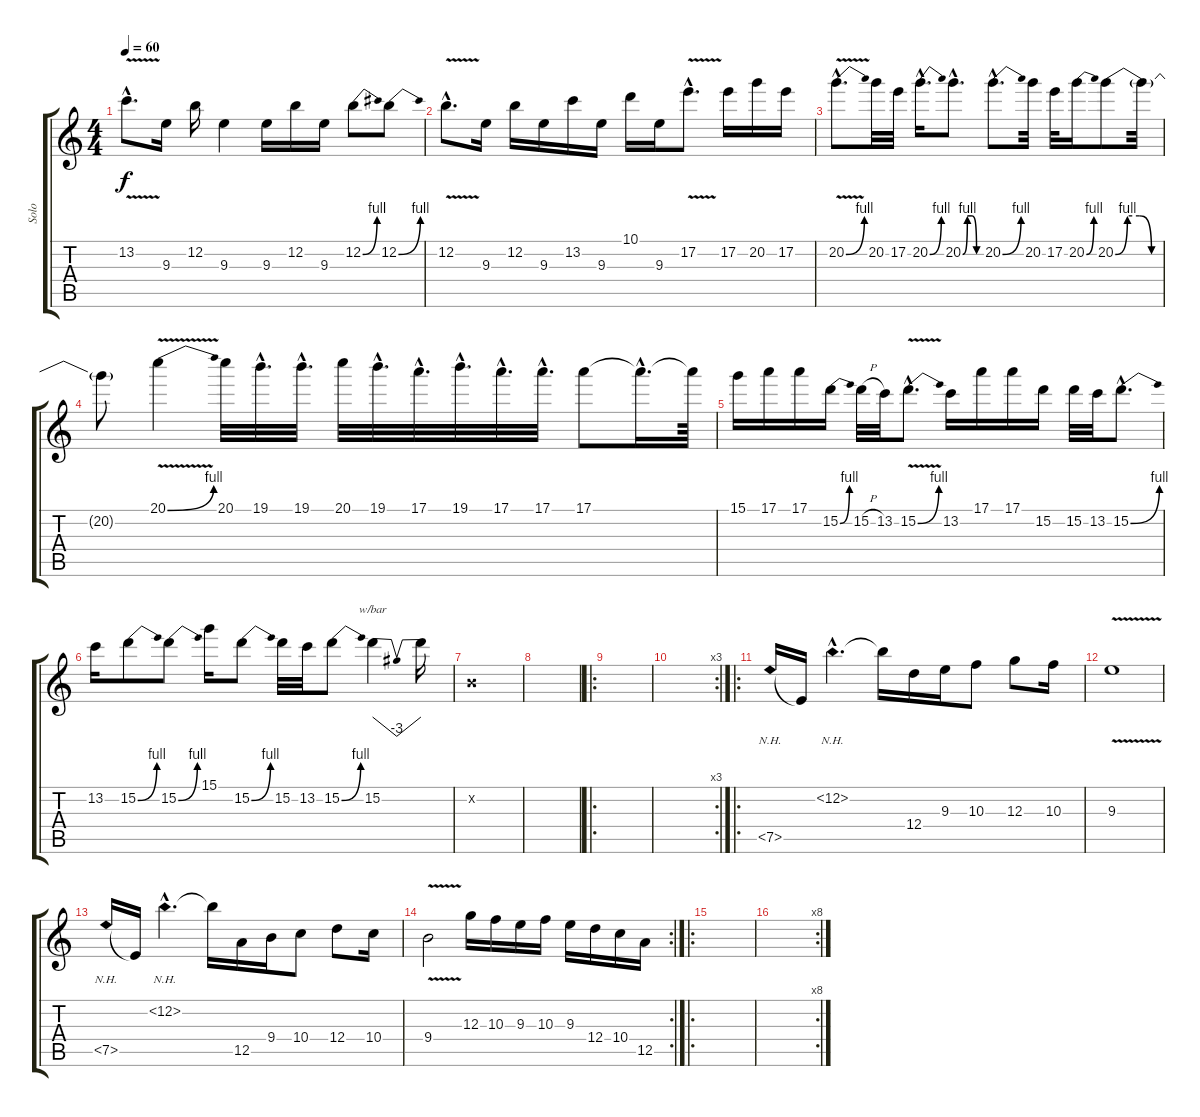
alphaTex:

\track ("Solo" "Solo") {instrument overdrivenguitar}
\staff {score tabs}
\tuning (E4 B3 G3 D3 A2 E2) {hide}
\ts (4 4)
\tempo 60
\clef g2
\ks c
13.2{v hac}.8{d dy f} 9.3.16 12.2.16 9.3.4 9.3.16 12.2.16 9.3.16 12.2{be (bend 0 0 60 4)}.8 12.2{be (bend 0 0 60 4)}.8 |
12.2{v hac}.8{d} 9.3.16 12.2.16 9.3.16 13.2.16 9.3.16 10.1.16 9.3.16 17.2{v hac}.8{d} 17.2.16 20.2.16 17.2.16 |
20.2{be (bend 0 0 60 4) v hac}.8{d} 20.2.32 17.2.32 20.2{be (bend 0 0 60 4) hac}.16{d} 20.2{be (custom 0 0 15 4 30 4 45 0 60 0) hac}.8{d} 20.2{be (bend 0 0 60 4) hac}.8{d} 20.2.32 17.2.32 20.2{be (bend 0 0 60 4)}.16 20.2{be (custom 0 0 15 4 30 4 45 0 60 0)}.8 20.2{t}.32 |
20.2{t}.8 20.1{be (bend 0 0 60 4) v}.4 20.1.32 19.1{hac}.32{d} 19.1{hac}.32{d} 20.1.32 19.1{hac}.32{d} 17.1{hac}.32{d} 19.1{hac}.32{d} 17.1{hac}.32{d} 17.1{hac}.32{d} 17.1.8 17.1{hac t}.16{d} 17.1{t}.64 |
15.1.16 17.1.16 17.1.16 15.2{be (bend 0 0 60 4)}.16 15.2{h}.32 13.2.32 15.2{be (bend 0 0 60 4) v hac}.8{d} 13.2.16 17.1.16 17.1.16 15.2.16 15.2.32 13.2.32 15.2{be (bend 0 0 60 4) hac}.8{d} |
13.2.16 15.2{be (bend 0 0 60 4)}.8 15.2{be (bend 0 0 60 4)}.8 15.1.16 15.2{be (bend 0 0 60 4)}.8 15.2.32 13.2.32 15.2{be (bend 0 0 60 4)}.8 15.2.4{tbe (dip default 0 0 30 -12 60 0)} 15.2{t}.16 |
0.2{x}.1 |
|
\ro
|
\rc 3
|
\ro
7.5{nh}.16 7.5{t}.16 12.2{nh hac}.4{d} 12.2{t}.16 12.4.16 9.3.16 10.3.8 12.3.8 10.3.16 |
9.3{v}.1 |
7.5{nh}.16 7.5{t}.16 12.2{nh hac}.4{d} 12.2{t}.16 12.5.16 9.4.16 10.4.8 12.4.8 10.4.16 |
\rc 2
9.4{v}.2 12.3.16 10.3.16 9.3.16 10.3.16 9.3.16 12.4.16 10.4.16 12.5.16 |
\ro
|
\rc 8
